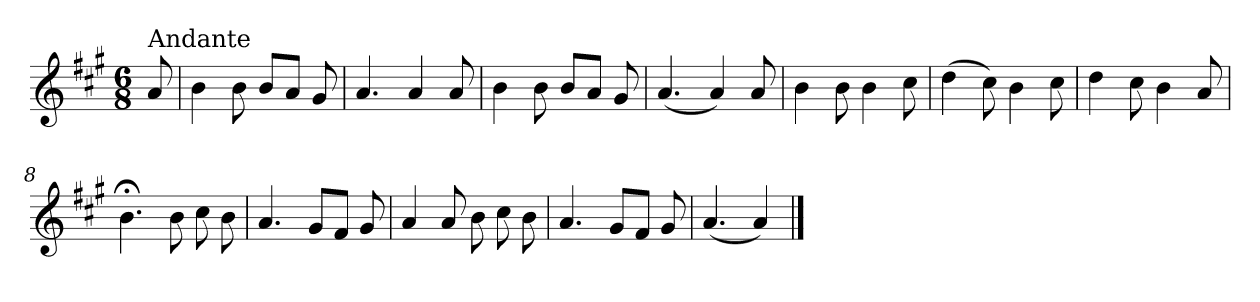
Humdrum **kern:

**kern
*part1
*staff1
*clefG2
*k[f#c#g#]
*A:
*M6/8
=
!LO:TX:a:t=Andante
8a/
=1
4b\
8b\
8b/L
8a/J
8g#/
=2
4.a/
4a/
8a/
=3
4b\
8b\
8b/L
8a/J
8g#/
=4
(<4.a/
4a/)
8a/
=5
4b\
8b\
4b\
8cc#\
!!LO:LB:g=z
=6
(>4dd\
8cc#\)
4b\
8cc#\
=7
4dd\
8cc#\
4b\
8a/
=8
4.b;<\
8b\
8cc#\
8b\
=9
4.a/
8g#/L
8f#/J
8g#/
=10
4a/
8a/
8b\
8cc#\
8b\
=11
4.a/
8g#/L
8f#/J
8g#/
!!LO:LB:g=z
=12
(<4.a/
4a/)
==
*-
